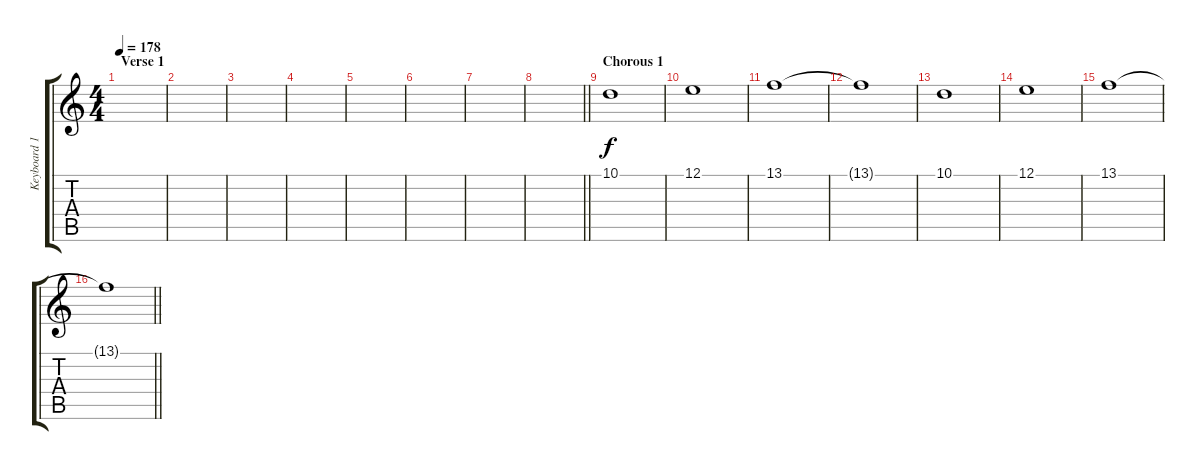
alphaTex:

\track ("Keyboard 1" "Keyboard 1") {instrument synthstrings2}
\staff {score tabs}
\tuning (E4 B3 G3 D3 A2 E2) {hide}
\ts (4 4)
\section ("" "Verse 1")
\tempo 178
\clef g2
\ks c
|
|
|
|
|
|
|
\barLineRight lightlight
|
\section ("" "Chorous 1")
10.1.1 |
12.1.1 |
13.1.1 |
13.1{t}.1 |
10.1.1 |
12.1.1 |
13.1.1 |
\barLineRight lightlight
13.1{t}.1
